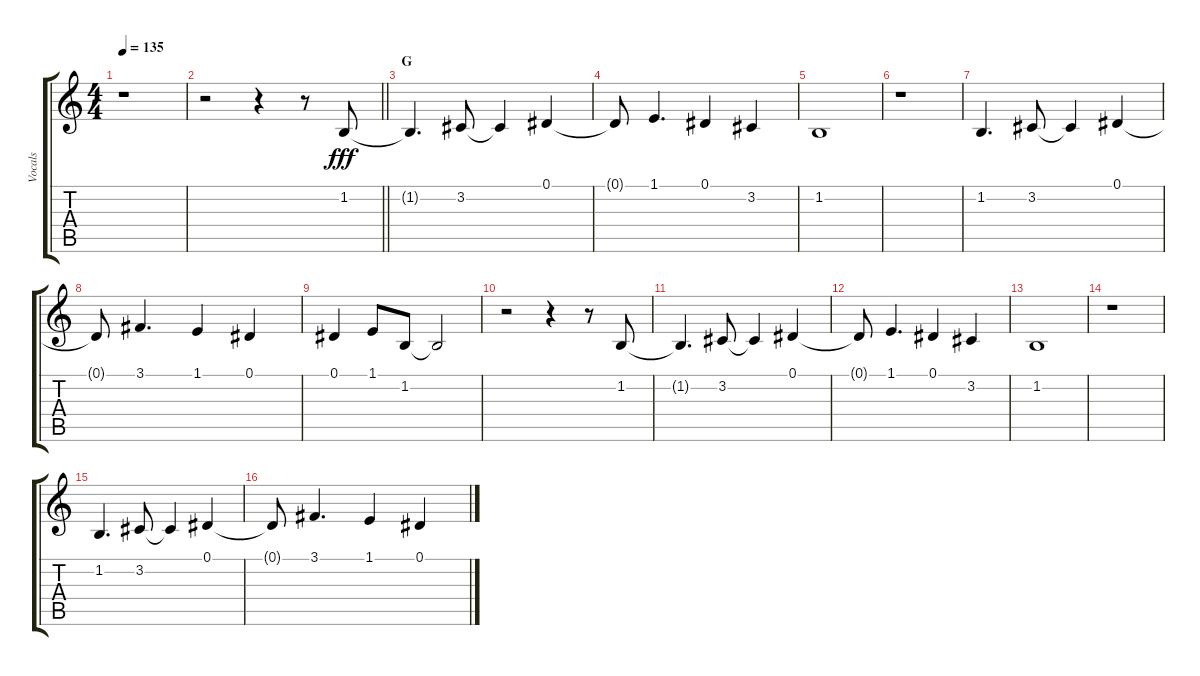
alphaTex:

\track ("Vocals" "Vocals") {instrument voiceoohs}
\staff {score tabs}
\tuning (Eb4 Bb3 Gb3 Db3 Ab2 Eb2) {hide}
\ts (4 4)
\tempo 135
\clef g2
\ks c
r.1{dy fff} |
\barLineRight lightlight
r.2 r.4 r.8 1.2.8 |
\section ("" "G")
1.2{t}.4{d} 3.2.8 3.2{t}.4 0.1.4 |
0.1{t}.8 1.1.4{d} 0.1.4 3.2.4 |
1.2.1 |
r.1 |
1.2.4{d} 3.2.8 3.2{t}.4 0.1.4 |
0.1{t}.8 3.1.4{d} 1.1.4 0.1.4 |
0.1.4 1.1.8 1.2.8 1.2{t}.2 |
r.2 r.4 r.8 1.2.8 |
1.2{t}.4{d} 3.2.8 3.2{t}.4 0.1.4 |
0.1{t}.8 1.1.4{d} 0.1.4 3.2.4 |
1.2.1 |
r.1 |
1.2.4{d} 3.2.8 3.2{t}.4 0.1.4 |
0.1{t}.8 3.1.4{d} 1.1.4 0.1.4
